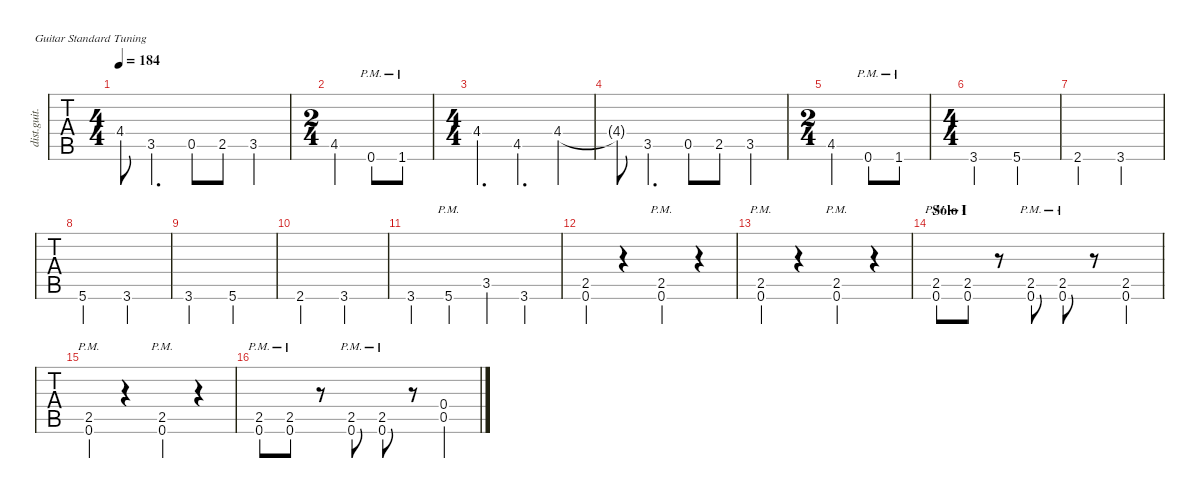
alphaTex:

\defaultSystemsLayout 4
\hideDynamics
\bracketExtendMode nobrackets
\otherSystemsTrackNameOrientation horizontal
\track ("Rhythm Guitar (Kirk)" "dist.guit.") {defaultSystemsLayout 4 multiBarRest instrument distortionguitar}
\staff {tabs}
\tuning (E4 B3 G3 D3 A2 E2)
\ts (4 4)
\tempo 184
\clef g2
\ks c
4.4{t acc #}.8{dy mf} 3.5.4{d} 0.5.8 2.5.8 3.5.4 |
\ts (2 4)
\beaming (8 2 2 2 2)
4.5{acc #}.4 0.6{pm}.8 1.6{pm}.8 |
\ts (4 4)
\beaming (8 2 2 2 2)
4.4{acc #}.4{d} 4.5{acc #}.4{d} 4.4{acc #}.4 |
4.4{t acc #}.8 3.5.4{d} 0.5.8 2.5.8 3.5.4 |
\ts (2 4)
\beaming (8 2 2 2 2)
4.5{acc #}.4 0.6{pm}.8 1.6{pm}.8 |
\ts (4 4)
\beaming (8 2 2 2 2)
3.6.2 5.6.2 |
2.6{acc #}.2 3.6.2 |
5.6.2 3.6.2 |
3.6.2 5.6.2 |
2.6{acc #}.2 3.6.2 |
3.6.4 5.6{pm}.4 3.5.4 3.6.4 |
(0.6 2.5).4 r.4 (0.6{pm} 2.5{pm}).4 r.4 |
(0.6{pm} 2.5{pm}).4 r.4 (0.6{pm} 2.5{pm}).4 r.4 |
\section ("" "Solo I")
(0.6{pm} 2.5{pm}).8 (0.6{pm} 2.5{pm}).8 r.8 (0.6{pm} 2.5{pm}).8 (0.6{pm} 2.5{pm}).8 r.8 (2.5 0.6).4 |
(0.6{pm} 2.5{pm}).4 r.4 (0.6{pm} 2.5{pm}).4 r.4 |
(0.6{pm} 2.5{pm}).8 (0.6{pm} 2.5{pm}).8 r.8 (0.6{pm} 2.5{pm}).8 (0.6{pm} 2.5{pm}).8 r.8 (0.5 0.4).4
